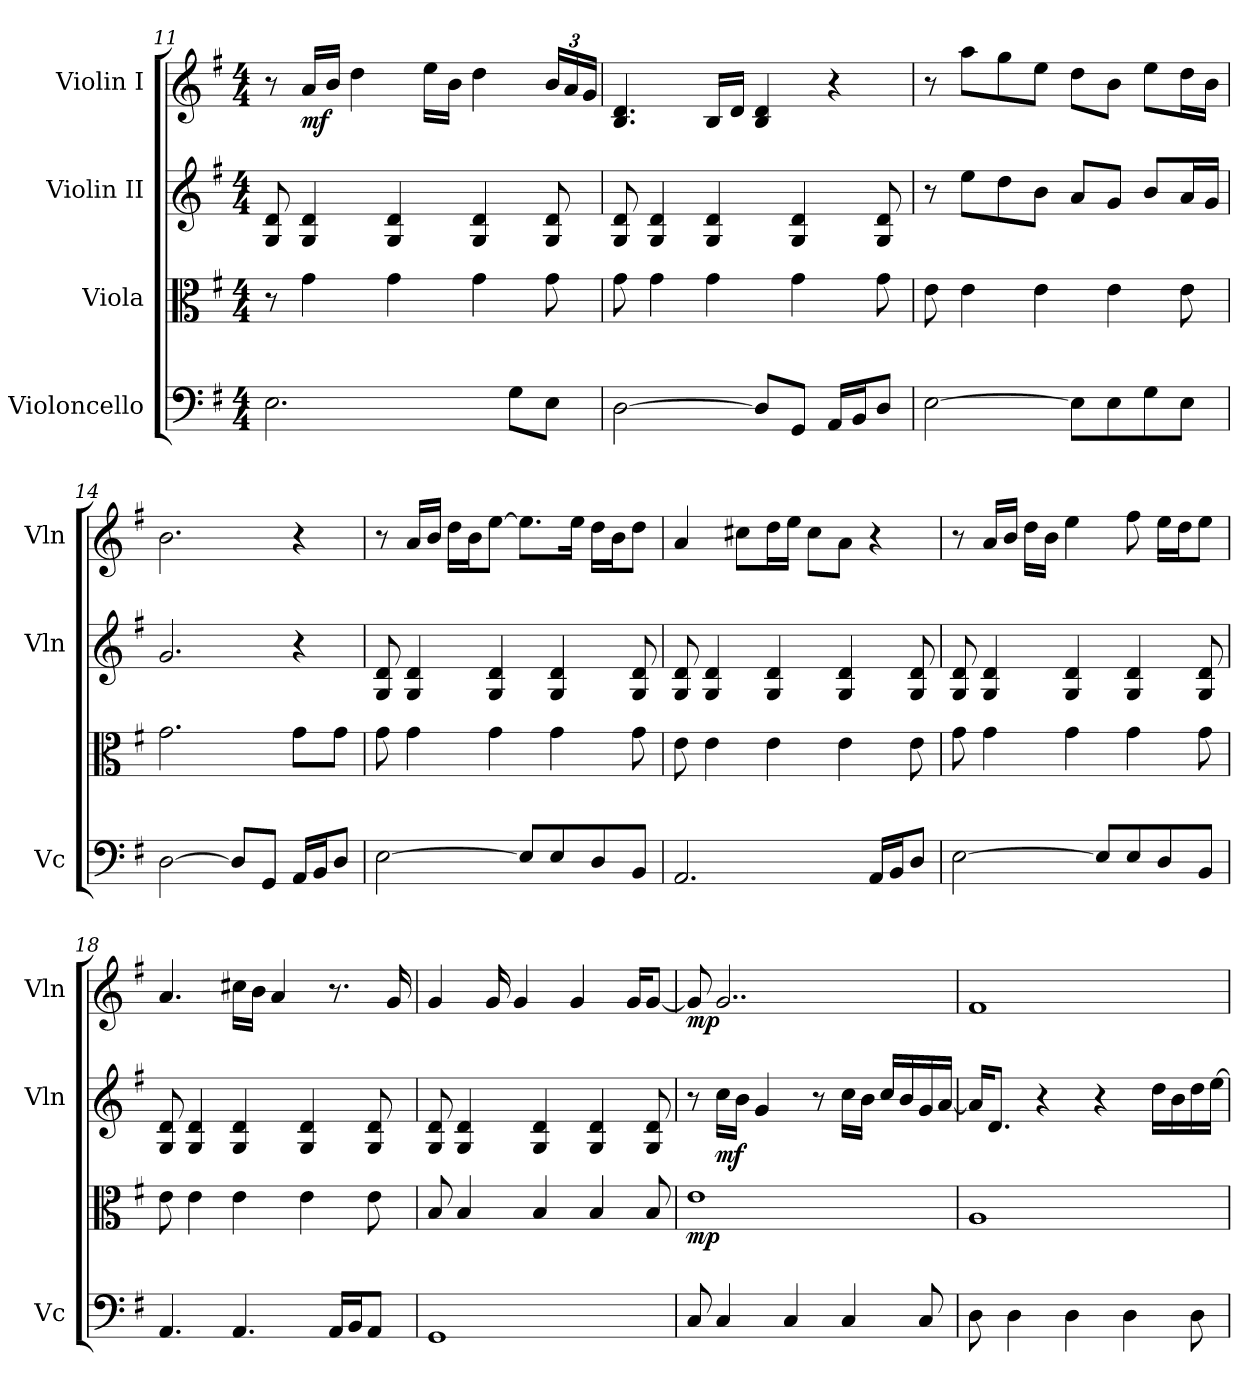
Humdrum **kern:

**kern	**kern	**dynam	**kern	**dynam	**kern	**dynam
*part4	*part3	*part3	*part2	*part2	*part1	*part1
*staff4	*staff3	*staff3	*staff2	*staff2	*staff1	*staff1
*I"Violoncello	*I"Viola	*	*I"Violin II	*	*I"Violin I	*
*I'Vc	*	*	*I'Vln	*	*I'Vln	*
*clefF4	*clefC3	*	*clefG2	*	*clefG2	*
*k[f#]	*k[f#]	*	*k[f#]	*	*k[f#]	*
*M4/4	*M4/4	*	*M4/4	*	*M4/4	*
=11	=11	=11	=11	=11	=11	=11
2.E\	8r	.	8G/ 8d/	.	8r	.
!	!	!	!	!	!	!LO:DY:b
.	4g\	.	4G/ 4d/	.	16a/LL	mf
.	.	.	.	.	16b/JJ	.
.	.	.	.	.	4dd\	.
.	4g\	.	4G/ 4d/	.	.	.
.	.	.	.	.	16ee\LL	.
.	.	.	.	.	16b\JJ	.
.	4g\	.	4G/ 4d/	.	4dd\	.
8G\L	.	.	.	.	.	.
*	*	*	*	*	*Xbrackettup	*
8E\J	8g\	.	8G/ 8d/	.	24b/LL	.
.	.	.	.	.	24a/	.
.	.	.	.	.	24g/JJ	.
=12	=12	=12	=12	=12	=12	=12
[2D\	8g\	.	8G/ 8d/	.	4.B/ 4.d/	.
.	4g\	.	4G/ 4d/	.	.	.
.	4g\	.	4G/ 4d/	.	16B/LL	.
.	.	.	.	.	16d/JJ	.
8D/L]	.	.	.	.	4B/ 4d/	.
8GG/J	4g\	.	4G/ 4d/	.	.	.
16AA/LL	.	.	.	.	4r	.
16BB/J	.	.	.	.	.	.
8D/J	8g\	.	8G/ 8d/	.	.	.
=13	=13	=13	=13	=13	=13	=13
[2E\	8e\	.	8r	.	8r	.
.	4e\	.	8ee\L	.	8aa\L	.
.	.	.	8dd\	.	8gg\	.
.	4e\	.	8b\J	.	8ee\J	.
8E\L]	.	.	8a/L	.	8dd\L	.
8E\	4e\	.	8g/J	.	8b\J	.
8G\	.	.	8b/L	.	8ee\L	.
8E\J	8e\	.	16a/L	.	16dd\L	.
.	.	.	16g/JJ	.	16b\JJ	.
!!LO:PB:g=z
=14	=14	=14	=14	=14	=14	=14
[2D\	2.g\	.	2.g/	.	2.b\	.
8D/L]	.	.	.	.	.	.
8GG/J	.	.	.	.	.	.
16AA/LL	8g\L	.	4r	.	4r	.
16BB/J	.	.	.	.	.	.
8D/J	8g\J	.	.	.	.	.
=15	=15	=15	=15	=15	=15	=15
[2E\	8g\	.	8G/ 8d/	.	8r	.
.	4g\	.	4G/ 4d/	.	16a/LL	.
.	.	.	.	.	16b/JJ	.
.	.	.	.	.	16dd\LL	.
.	.	.	.	.	16b\J	.
.	4g\	.	4G/ 4d/	.	[8ee\J	.
8E/L]	.	.	.	.	8.ee\L]	.
8E/	4g\	.	4G/ 4d/	.	.	.
.	.	.	.	.	16ee\Jk	.
8D/	.	.	.	.	16dd\LL	.
.	.	.	.	.	16b\J	.
8BB/J	8g\	.	8G/ 8d/	.	8dd\J	.
=16	=16	=16	=16	=16	=16	=16
2.AA/	8e\	.	8G/ 8d/	.	4a/	.
.	4e\	.	4G/ 4d/	.	.	.
.	.	.	.	.	8cc#X\L	.
.	4e\	.	4G/ 4d/	.	16dd\L	.
.	.	.	.	.	16ee\JJ	.
.	.	.	.	.	8cc#\L	.
.	4e\	.	4G/ 4d/	.	8a\J	.
16AA/LL	.	.	.	.	4r	.
16BB/J	.	.	.	.	.	.
8D/J	8e\	.	8G/ 8d/	.	.	.
=17	=17	=17	=17	=17	=17	=17
[2E\	8g\	.	8G/ 8d/	.	8r	.
.	4g\	.	4G/ 4d/	.	16a/LL	.
.	.	.	.	.	16b/JJ	.
.	.	.	.	.	16dd\LL	.
.	.	.	.	.	16b\JJ	.
.	4g\	.	4G/ 4d/	.	4ee\	.
8E/L]	.	.	.	.	.	.
8E/	4g\	.	4G/ 4d/	.	8ff#\	.
8D/	.	.	.	.	16ee\LL	.
.	.	.	.	.	16dd\J	.
8BB/J	8g\	.	8G/ 8d/	.	8ee\J	.
!!LO:LB:g=z
=18	=18	=18	=18	=18	=18	=18
4.AA/	8e\	.	8G/ 8d/	.	4.a/	.
.	4e\	.	4G/ 4d/	.	.	.
4.AA/	4e\	.	4G/ 4d/	.	16cc#X\LL	.
.	.	.	.	.	16b\JJ	.
.	.	.	.	.	4a/	.
.	4e\	.	4G/ 4d/	.	.	.
16AA/LL	.	.	.	.	8.r	.
16BB/J	.	.	.	.	.	.
8AA/J	8e\	.	8G/ 8d/	.	.	.
.	.	.	.	.	16g/	.
=19	=19	=19	=19	=19	=19	=19
1GG	8B/	.	8G/ 8d/	.	4g/	.
.	4B/	.	4G/ 4d/	.	.	.
.	.	.	.	.	16g/	.
.	.	.	.	.	4g/	.
.	4B/	.	4G/ 4d/	.	.	.
.	.	.	.	.	4g/	.
.	4B/	.	4G/ 4d/	.	.	.
.	.	.	.	.	16g/KL	.
.	8B/	.	8G/ 8d/	.	[8g/J	.
=20	=20	=20	=20	=20	=20	=20
!	!	!LO:DY:b	!	!	!	!LO:DY:b
8C/	1e	mp	8r	.	8g/]	mp
!	!	!	!	!LO:DY:b	!	!
4C/	.	.	16cc\LL	mf	2..g/	.
.	.	.	16b\JJ	.	.	.
.	.	.	4g/	.	.	.
4C/	.	.	.	.	.	.
.	.	.	8r	.	.	.
4C/	.	.	16cc\LL	.	.	.
.	.	.	16b\JJ	.	.	.
.	.	.	16cc/LL	.	.	.
.	.	.	16b/	.	.	.
8C/	.	.	16g/	.	.	.
.	.	.	[16a/JJ	.	.	.
=21	=21	=21	=21	=21	=21	=21
8D\	1A	.	16a/KL]	.	1f#	.
.	.	.	8.d/J	.	.	.
4D\	.	.	.	.	.	.
.	.	.	4r	.	.	.
4D\	.	.	.	.	.	.
.	.	.	4r	.	.	.
4D\	.	.	.	.	.	.
.	.	.	16dd\LL	.	.	.
.	.	.	16b\	.	.	.
8D\	.	.	16dd\	.	.	.
.	.	.	[16ee\JJ	.	.	.
=	=	=	=	=	=	=
*-	*-	*-	*-	*-	*-	*-
